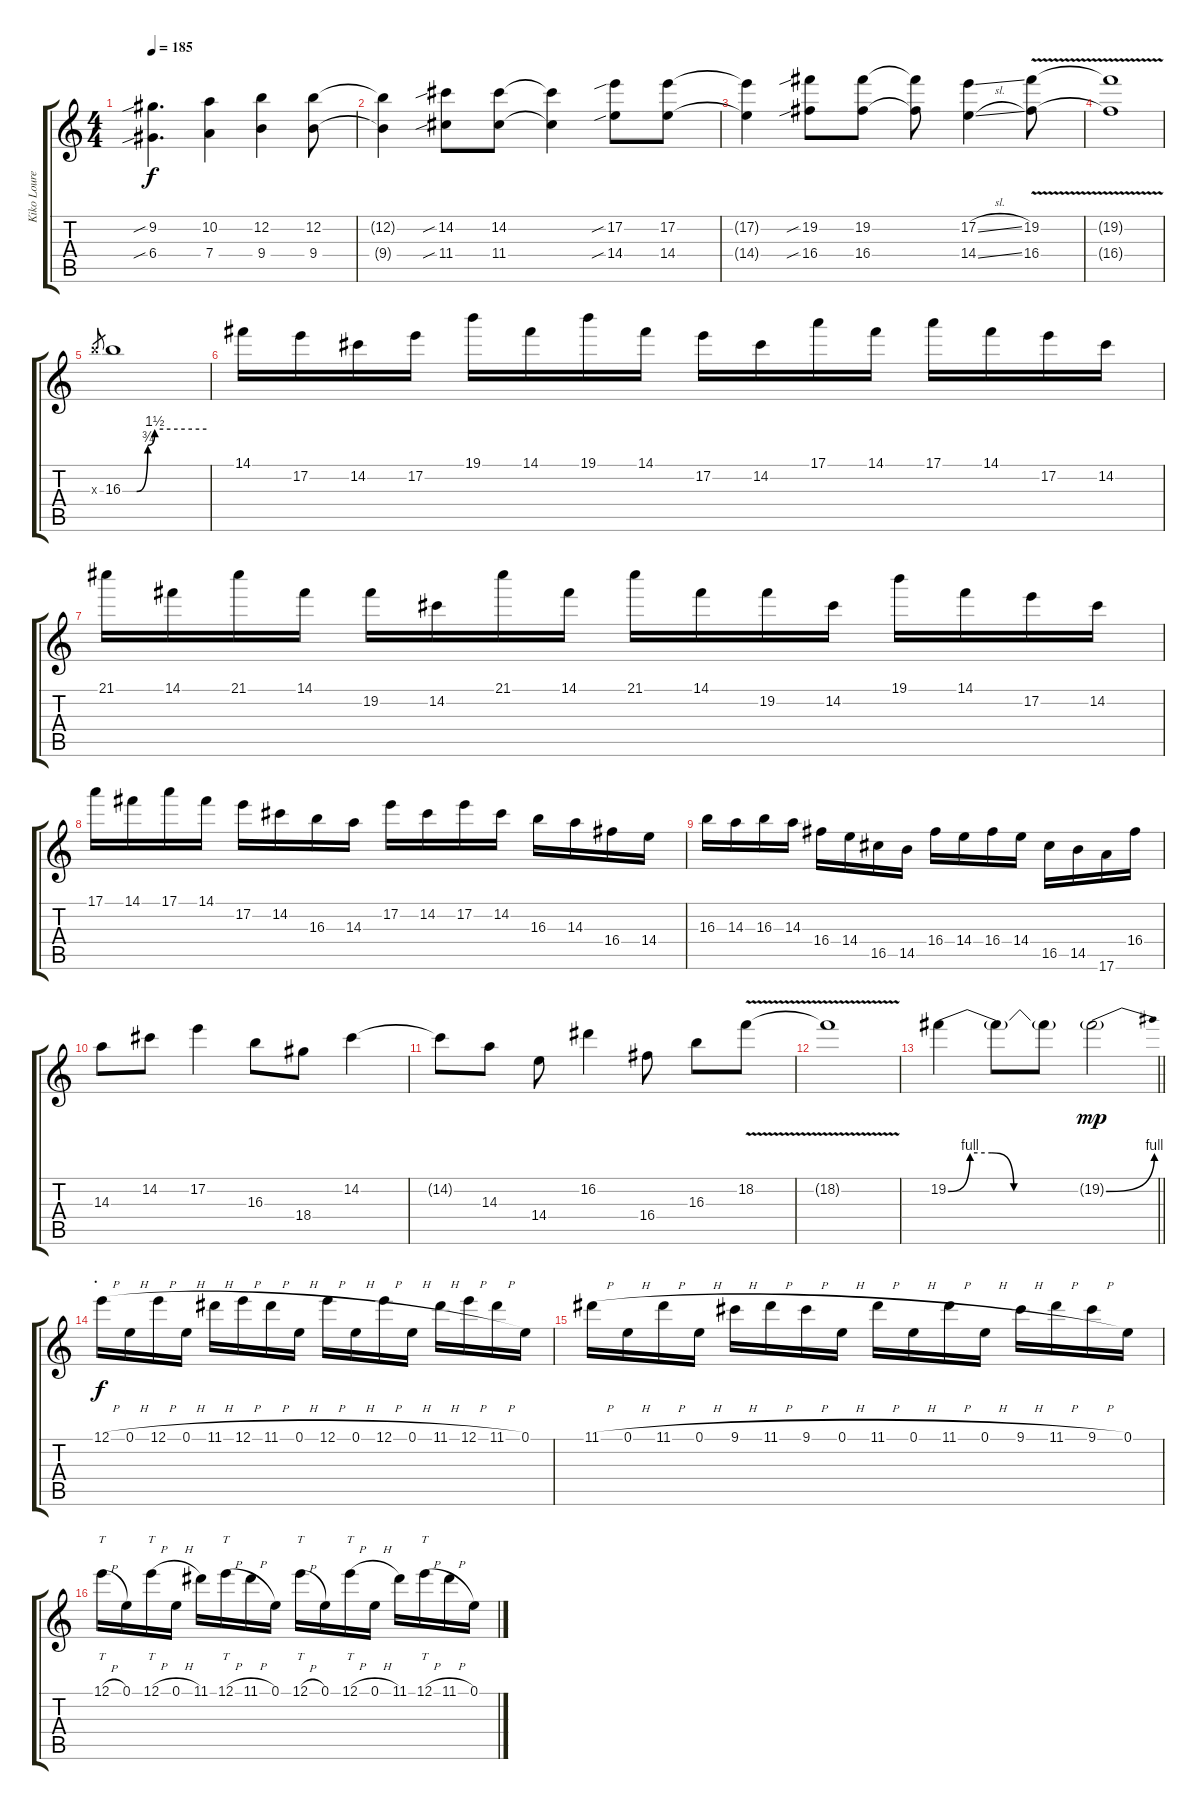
\track ("Kiko Loureiro" "Kiko Loure") {instrument distortionguitar}
\staff {score tabs}
\tuning (E4 B3 G3 D3 A2 E2) {hide}
\ts (4 4)
\tempo 185
\clef g2
\ks c
(9.2{sib} 6.4{sib}).4{d dy f} (10.2 7.4).4 (12.2 9.4).4 (12.2 9.4).8 |
(12.2{t} 9.4{t}).4 (14.2{sib} 11.4{sib}).8 (14.2 11.4).8 (14.2{t} 11.4{t}).4 (17.2{sib} 14.4{sib}).8 (17.2 14.4).8 |
(17.2{t} 14.4{t}).4 (19.2{sib} 16.4{sib}).8 (19.2 16.4).8 (19.2{t} 16.4{t}).8 (17.2{sl} 14.4{sl}).4 (19.2{v} 16.4).8 |
(19.2{t} 16.4{t}).1 |
16.3{x}.8{gr} 16.3{be (custom 0 0 10 0 18 3 23 6 60 6)}.1 |
14.1.16 17.2.16 14.2.16 17.2.16 19.1.16 14.1.16 19.1.16 14.1.16 17.2.16 14.2.16 17.1.16 14.1.16 17.1.16 14.1.16 17.2.16 14.2.16 |
21.1.16 14.1.16 21.1.16 14.1.16 19.2.16 14.2.16 21.1.16 14.1.16 21.1.16 14.1.16 19.2.16 14.2.16 19.1.16 14.1.16 17.2.16 14.2.16 |
17.1.16 14.1.16 17.1.16 14.1.16 17.2.16 14.2.16 16.3.16 14.3.16 17.2.16 14.2.16 17.2.16 14.2.16 16.3.16 14.3.16 16.4.16 14.4.16 |
16.3.16 14.3.16 16.3.16 14.3.16 16.4.16 14.4.16 16.5.16 14.5.16 16.4.16 14.4.16 16.4.16 14.4.16 16.5.16 14.5.16 17.6.16 16.4.16 |
14.3.8 14.2.8 17.2.4 16.3.8 18.4.8 14.2.4 |
14.2{t}.8 14.3.8 14.4.8 16.2.4 16.4.8 16.3.8 18.2{v}.8 |
18.2{t}.1 |
\barLineRight lightlight
19.2{be (custom 0 0 10 4 20 4 30 0 60 0)}.4 19.2{t}.8 19.2{t}.8 19.2{be (bend 0 0 60 4) g}.2{dy mp} |
\section ("" ".")
12.1{h}.16{dy f} 0.1{h}.16 12.1{h}.16 0.1{h}.16 11.1{h}.16 12.1{h}.16 11.1{h}.16 0.1{h}.16 12.1{h}.16 0.1{h}.16 12.1{h}.16 0.1{h}.16 11.1{h}.16 12.1{h}.16 11.1{h}.16 0.1.16 |
11.1{h}.16 0.1{h}.16 11.1{h}.16 0.1{h}.16 9.1{h}.16 11.1{h}.16 9.1{h}.16 0.1{h}.16 11.1{h}.16 0.1{h}.16 11.1{h}.16 0.1{h}.16 9.1{h}.16 11.1{h}.16 9.1{h}.16 0.1.16 |
12.1{h}.16{tt} 0.1.16 12.1{h}.16{tt} 0.1{h}.16 11.1.16 12.1{h}.16{tt} 11.1{h}.16 0.1.16 12.1{h}.16{tt} 0.1.16 12.1{h}.16{tt} 0.1{h}.16 11.1.16 12.1{h}.16{tt} 11.1{h}.16 0.1.16
